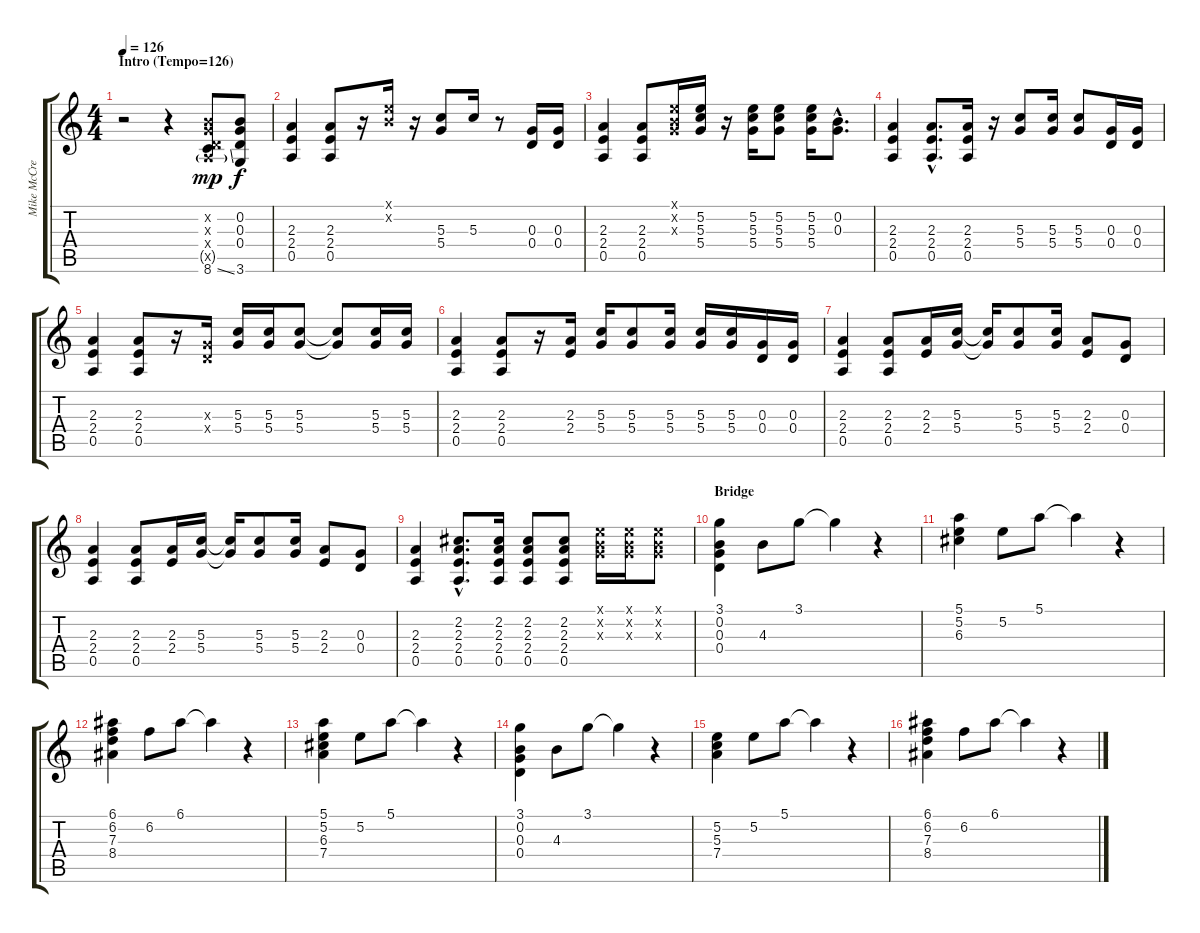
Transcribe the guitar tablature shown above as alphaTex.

\track ("Mike McCready - Guitar 1" "Mike McCre") {instrument distortionguitar}
\staff {score tabs}
\tuning (E4 B3 G3 D3 A2 E2) {hide}
\ts (4 4)
\section ("" "Intro (Tempo=126)")
\tempo 126
\clef g2
\ks c
r.2{dy mp instrument distortionguitar} r.4 (0.2{x} 0.3{x} 0.4{x} 0.5{g x} 8.6{ss}).8 (0.2 0.3 0.4 3.6).8{dy f} |
(2.3 2.4 0.5).4 (2.3 2.4 0.5).8 r.16 (0.1{x} 0.2{x}).16 r.16 (5.3 5.4).8 5.3.16 r.8 (0.3 0.4).16 (0.3 0.4).16 |
(2.3 2.4 0.5).4 (2.3 2.4 0.5).8 (0.1{x} 0.2{x} 0.3{x}).16 (5.2 5.3 5.4).16 r.16 (5.2 5.3 5.4).16 (5.2 5.3 5.4).8 (5.2 5.3 5.4).16 (0.2{hac} 0.3{hac}).8{d} |
(2.3 2.4 0.5).4 (2.3{hac} 2.4{hac} 0.5{hac}).8{d} (2.3 2.4 0.5).16 r.16 (5.3 5.4).8 (5.3 5.4).16 (5.3 5.4).8 (0.3 0.4).16 (0.3 0.4).16 |
(2.3 2.4 0.5).4 (2.3 2.4 0.5).8 r.16 (0.3{x} 0.4{x}).16 (5.3 5.4).16 (5.3 5.4).16 (5.3 5.4).8 (5.3{t} 5.4{t}).8 (5.3 5.4).16 (5.3 5.4).16 |
(2.3 2.4 0.5).4 (2.3 2.4 0.5).8 r.16 (2.3 2.4).16 (5.3 5.4).16 (5.3 5.4).8 (5.3 5.4).16 (5.3 5.4).16 (5.3 5.4).16 (0.3 0.4).16 (0.3 0.4).16 |
(2.3 2.4 0.5).4 (2.3 2.4 0.5).8 (2.3 2.4).16 (5.3 5.4).16 (5.3{t} 5.4{t}).16 (5.3 5.4).8 (5.3 5.4).16 (2.3 2.4).8 (0.3 0.4).8 |
(2.3 2.4 0.5).4 (2.3 2.4 0.5).8 (2.3 2.4).16 (5.3 5.4).16 (5.3{t} 5.4{t}).16 (5.3 5.4).8 (5.3 5.4).16 (2.3 2.4).8 (0.3 0.4).8 |
(2.3 2.4 0.5).4 (2.2{hac} 2.3{hac} 2.4{hac} 0.5{hac}).8{d} (2.2 2.3 2.4 0.5).16 (2.2 2.3 2.4 0.5).8 (2.2 2.3 2.4 0.5).8 (0.1{x} 0.2{x} 0.3{x}).16 (0.1{x} 0.2{x} 0.3{x}).16 (0.1{x} 0.2{x} 0.3{x}).8 |
\section ("" "Bridge")
(3.1 0.2 0.3 0.4).4 4.3.8 3.1.8 3.1{t}.4 r.4 |
(5.1 5.2 6.3).4 5.2.8 5.1.8 5.1{t}.4 r.4 |
(6.1 6.2 7.3 8.4).4 6.2.8 6.1.8 6.1{t}.4 r.4 |
(5.1 5.2 6.3 7.4).4 5.2.8 5.1.8 5.1{t}.4 r.4 |
(3.1 0.2 0.3 0.4).4 4.3.8 3.1.8 3.1{t}.4 r.4 |
(5.2 5.3 7.4).4 5.2.8 5.1.8 5.1{t}.4 r.4 |
(6.1 6.2 7.3 8.4).4 6.2.8 6.1.8 6.1{t}.4 r.4
